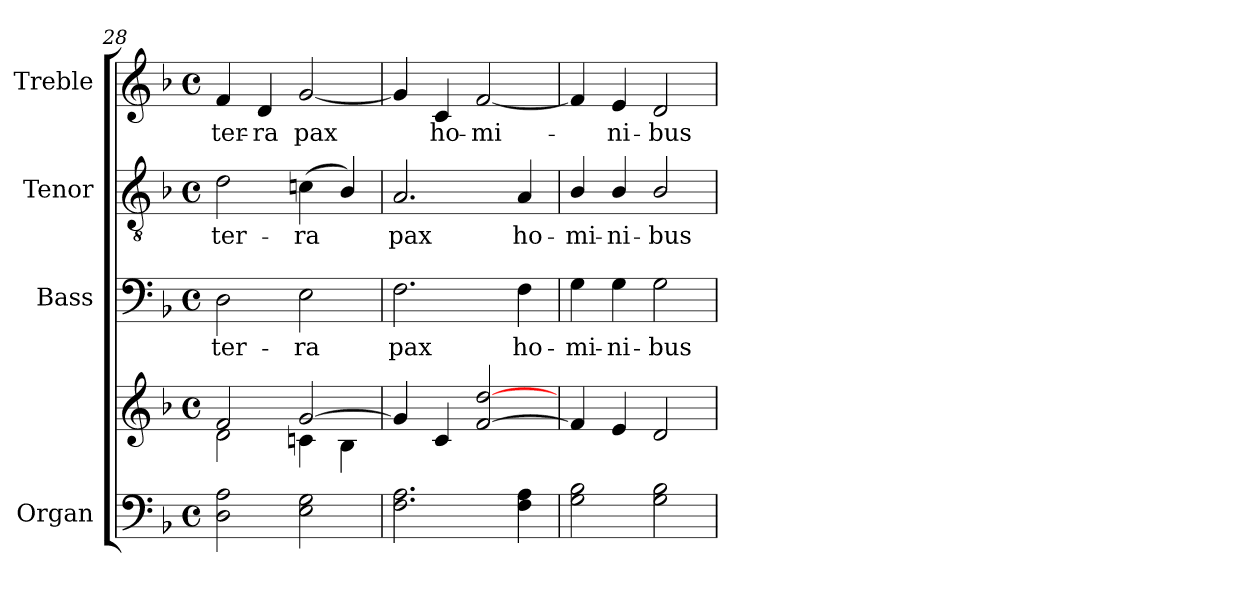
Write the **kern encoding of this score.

**kern	**kern	**kern	**text	**kern	**text	**kern	**text
*part4	*part4	*part3	*part3	*part2	*part2	*part1	*part1
*staff5	*staff4	*staff3	*staff3	*staff2	*staff2	*staff1	*staff1
*I"Organ	*	*I"Bass	*	*I"Tenor	*	*I"Treble	*
*I'Organ	*	*I'Bass	*	*I'Tenor	*	*I'Treble	*
*clefF4	*clefG2	*clefF4	*	*clefGv2	*	*clefG2	*
*k[b-]	*k[b-]	*k[b-]	*	*k[b-]	*	*k[b-]	*
*F:	*F:	*F:	*	*F:	*	*F:	*
*M4/4	*M4/4	*M4/4	*	*M4/4	*	*M4/4	*
*met(c)	*met(c)	*met(c)	*	*met(c)	*	*met(c)	*
=28	=28	=28	=28	=28	=28	=28	=28
*	*^	*	*	*	*	*	*
!	!	!	!	!LO:LY:b	!	!LO:LY:b	!	!LO:LY:b
2D 2A	2f	2d\	2D	ter-	2d	ter-	4f	ter-
!	!	!	!	!	!	!	!	!LO:LY:b
.	.	.	.	.	.	.	4d	-ra
!	!	!	!	!LO:LY:b	!	!LO:LY:b	!	!LO:LY:b
2E 2G	[2g	4cn\	2E	-ra	(<4cn	-ra	[2g	pax
.	.	4B-\	.	.	4B-/)	.	.	.
=29	=29	=29	=29	=29	=29	=29	=29	=29
!	!	!	!	!LO:LY:b	!	!LO:LY:b	!	!
2.F 2.A	4g]	1ryy	2.F	pax	2.A	pax	4g]	.
!	!	!	!	!	!	!	!	!LO:LY:b
.	4c	.	.	.	.	.	4c	ho-
!	!	!	!	!	!	!	!	!LO:LY:b
.	[2f [2dd	.	.	.	.	.	[2f	-mi-
!	!	!	!	!LO:LY:b	!	!LO:LY:b	!	!
4F 4A	.	.	4F	ho-	4A	ho-	.	.
=30	=30	=30	=30	=30	=30	=30	=30	=30
!	!	!	!	!LO:LY:b	!	!LO:LY:b	!	!
2G 2B-	4f]	1ryy	4G	-mi-	4B-/	-mi-	4f]	.
!	!	!	!	!LO:LY:b	!	!LO:LY:b	!	!LO:LY:b
.	4e	.	4G	-ni-	4B-/	-ni-	4e	ni-
!	!	!	!	!LO:LY:b	!	!LO:LY:b	!	!LO:LY:b
2G 2B-	2d	.	2G	-bus	2B-/	-bus	2d	-bus
*	*v	*v	*	*	*	*	*	*
=	=	=	=	=	=	=	=
*-	*-	*-	*-	*-	*-	*-	*-
